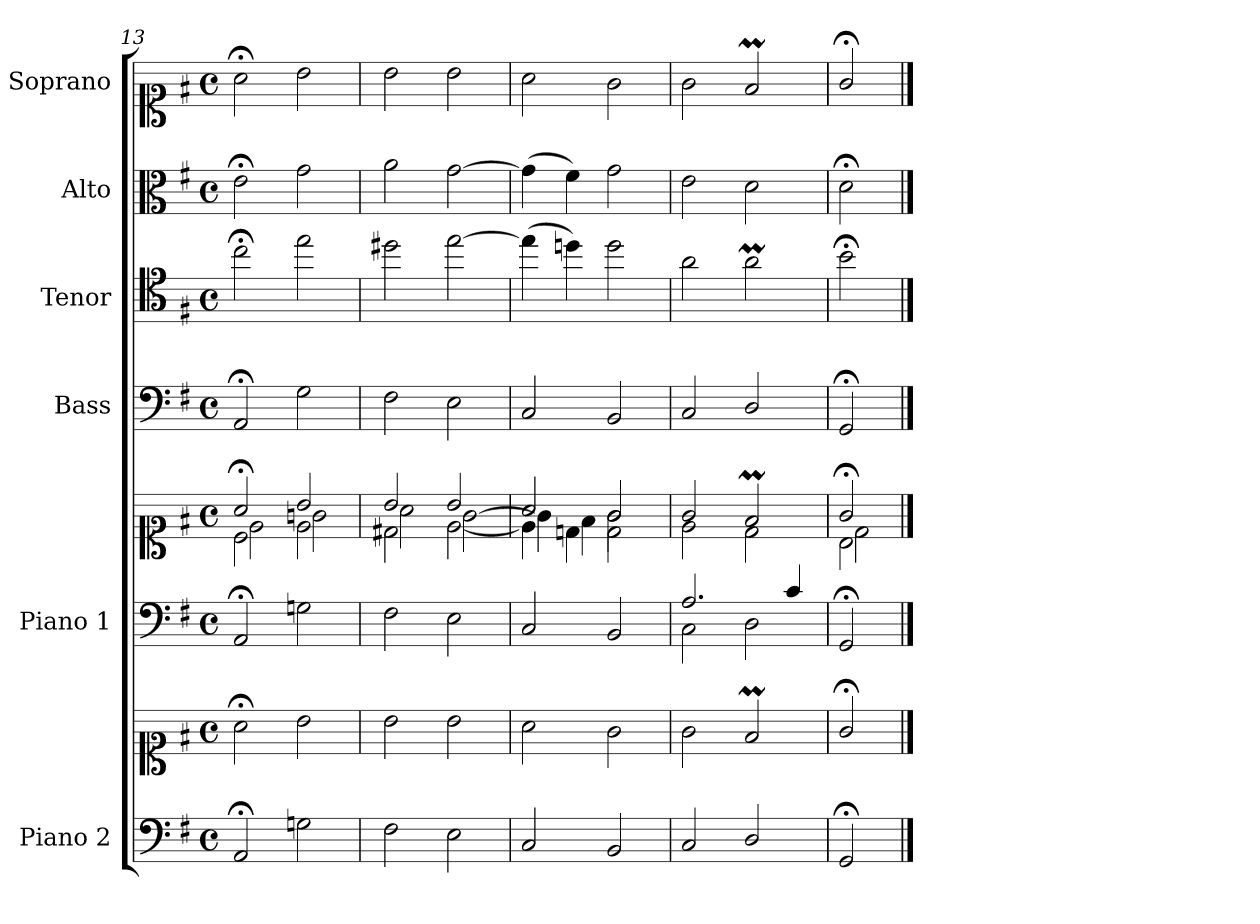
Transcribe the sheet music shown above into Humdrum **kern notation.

**kern	**kern	**kern	**kern	**kern	**kern	**kern	**kern
*part6	*part6	*part5	*part5	*part4	*part3	*part2	*part1
*staff8	*staff7	*staff6	*staff5	*staff4	*staff3	*staff2	*staff1
*I"Piano 2	*	*I"Piano 1	*	*I"Bass	*I"Tenor	*I"Alto	*I"Soprano
*I'Pno 2	*	*I'Pno 1	*	*I'B.	*I'T.	*I'A.	*I'S.
*clefF4	*clefC1	*clefF4	*clefC1	*clefF4	*clefC4	*clefC3	*clefC1
*	*	*	*	*	*ITrd7c12	*	*
*k[f#]	*k[f#]	*k[f#]	*k[f#]	*k[f#]	*k[f#]	*k[f#]	*k[f#]
*G:	*G:	*G:	*G:	*G:	*G:	*G:	*G:
*M4/4	*M4/4	*M4/4	*M4/4	*M4/4	*M4/4	*M4/4	*M4/4
*met(c)	*met(c)	*met(c)	*met(c)	*met(c)	*met(c)	*met(c)	*met(c)
=13	=13	=13	=13	=13	=13	=13	=13
*	*	*	*^	*	*	*	*
*	*	*	*	*^	*	*	*	*
2AA;/	2a;<\	2AA;/	2a;</	2c\	2e\	2AA;</	2c;<\	2e;<\	2a;<\
2Gn\	2b\	2Gn\	2b/	2e\	2gn\	2G\	2e\	2g\	2b\
=14	=14	=14	=14	=14	=14	=14	=14	=14	=14
2F#\	2b\	2F#\	2b/	2d#X\	2a\	2F#\	2d#X\	2a\	2b\
2E\	2b\	2E\	2b/	[<2e\	[<2g\	2E\	[>2e\	[>2g\	2b\
=15	=15	=15	=15	=15	=15	=15	=15	=15	=15
2C/	2a\	2C/	2a/	4e\]	4g\]	2C/	(4e\]	(4g\]	2a\
.	.	.	.	4dn\	4f#\	.	4dn\)	4f#\)	.
2BB/	2g\	2BB/	2g/	2d\	2g\	2BB/	2d\	2g\	2g\
*	*	*	*	*v	*v	*	*	*	*
=16	=16	=16	=16	=16	=16	=16	=16	=16
*	*	*^	*	*	*	*	*	*
2C/	2g\	2.A/	2C\	2g/	2e\	2C/	2A\	2e\	2g\
2D/	2f#m/	.	2D\	2f#m/	2d\	2D/	2AM\	2d\	2f#m/
.	.	4c/	.	.	.	.	.	.	.
*	*	*v	*v	*	*	*	*	*	*
=17	=17	=17	=17	=17	=17	=17	=17	=17
*	*	*	*	*^	*	*	*	*
2GG;/	2g;</	2GG;/	2g;</	2B\	2d\	2GG;</	2B;<\	2d;<\	2g;</
*	*	*	*v	*v	*v	*	*	*	*
==	==	==	==	==	==	==	==
*-	*-	*-	*-	*-	*-	*-	*-
